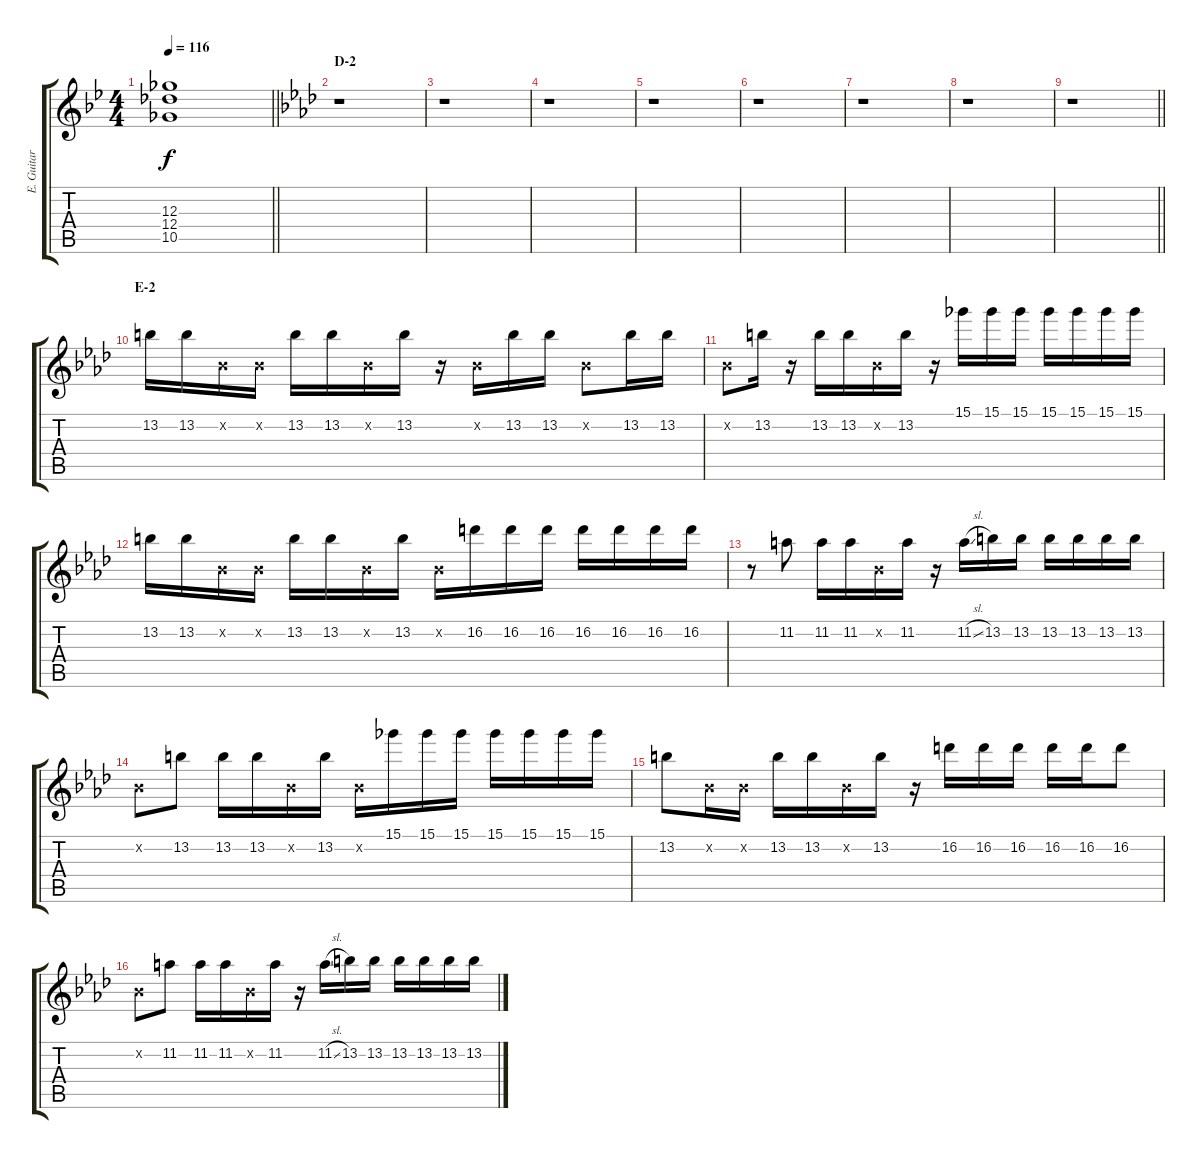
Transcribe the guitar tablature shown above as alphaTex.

\track ("E. Guitar II" "E. Guitar ") {instrument distortionguitar}
\staff {score tabs}
\tuning (Eb4 Bb3 Gb3 Db3 Ab2 Eb2) {hide}
\ts (4 4)
\tempo 116
\clef g2
\barLineRight lightlight
\ks bb
(12.3{t} 12.4{t} 10.5{t}).1{dy f} |
\section ("" "D-2")
\ks ab
r.1 |
r.1 |
r.1 |
r.1 |
r.1 |
r.1 |
r.1 |
\barLineRight lightlight
r.1 |
\section ("" "E-2")
13.2.16 13.2.16 0.2{x}.16 0.2{x}.16 13.2.16 13.2.16 0.2{x}.16 13.2.16 r.16 0.2{x}.16 13.2.16 13.2.16 0.2{x}.8 13.2.16 13.2.16 |
0.2{x}.8 13.2.16 r.16 13.2.16 13.2.16 0.2{x}.16 13.2.16 r.16 15.1.16 15.1.16 15.1.16 15.1.16 15.1.16 15.1.16 15.1.16 |
13.2.16 13.2.16 0.2{x}.16 0.2{x}.16 13.2.16 13.2.16 0.2{x}.16 13.2.16 0.2{x}.16 16.2.16 16.2.16 16.2.16 16.2.16 16.2.16 16.2.16 16.2.16 |
r.8 11.2.8 11.2.16 11.2.16 0.2{x}.16 11.2.16 r.16 11.2{sl}.16 13.2.16 13.2.16 13.2.16 13.2.16 13.2.16 13.2.16 |
0.2{x}.8 13.2.8 13.2.16 13.2.16 0.2{x}.16 13.2.16 0.2{x}.16 15.1.16 15.1.16 15.1.16 15.1.16 15.1.16 15.1.16 15.1.16 |
13.2.8 0.2{x}.16 0.2{x}.16 13.2.16 13.2.16 0.2{x}.16 13.2.16 r.16 16.2.16 16.2.16 16.2.16 16.2.16 16.2.16 16.2.8 |
0.2{x}.8 11.2.8 11.2.16 11.2.16 0.2{x}.16 11.2.16 r.16 11.2{sl}.16 13.2.16 13.2.16 13.2.16 13.2.16 13.2.16 13.2.16
